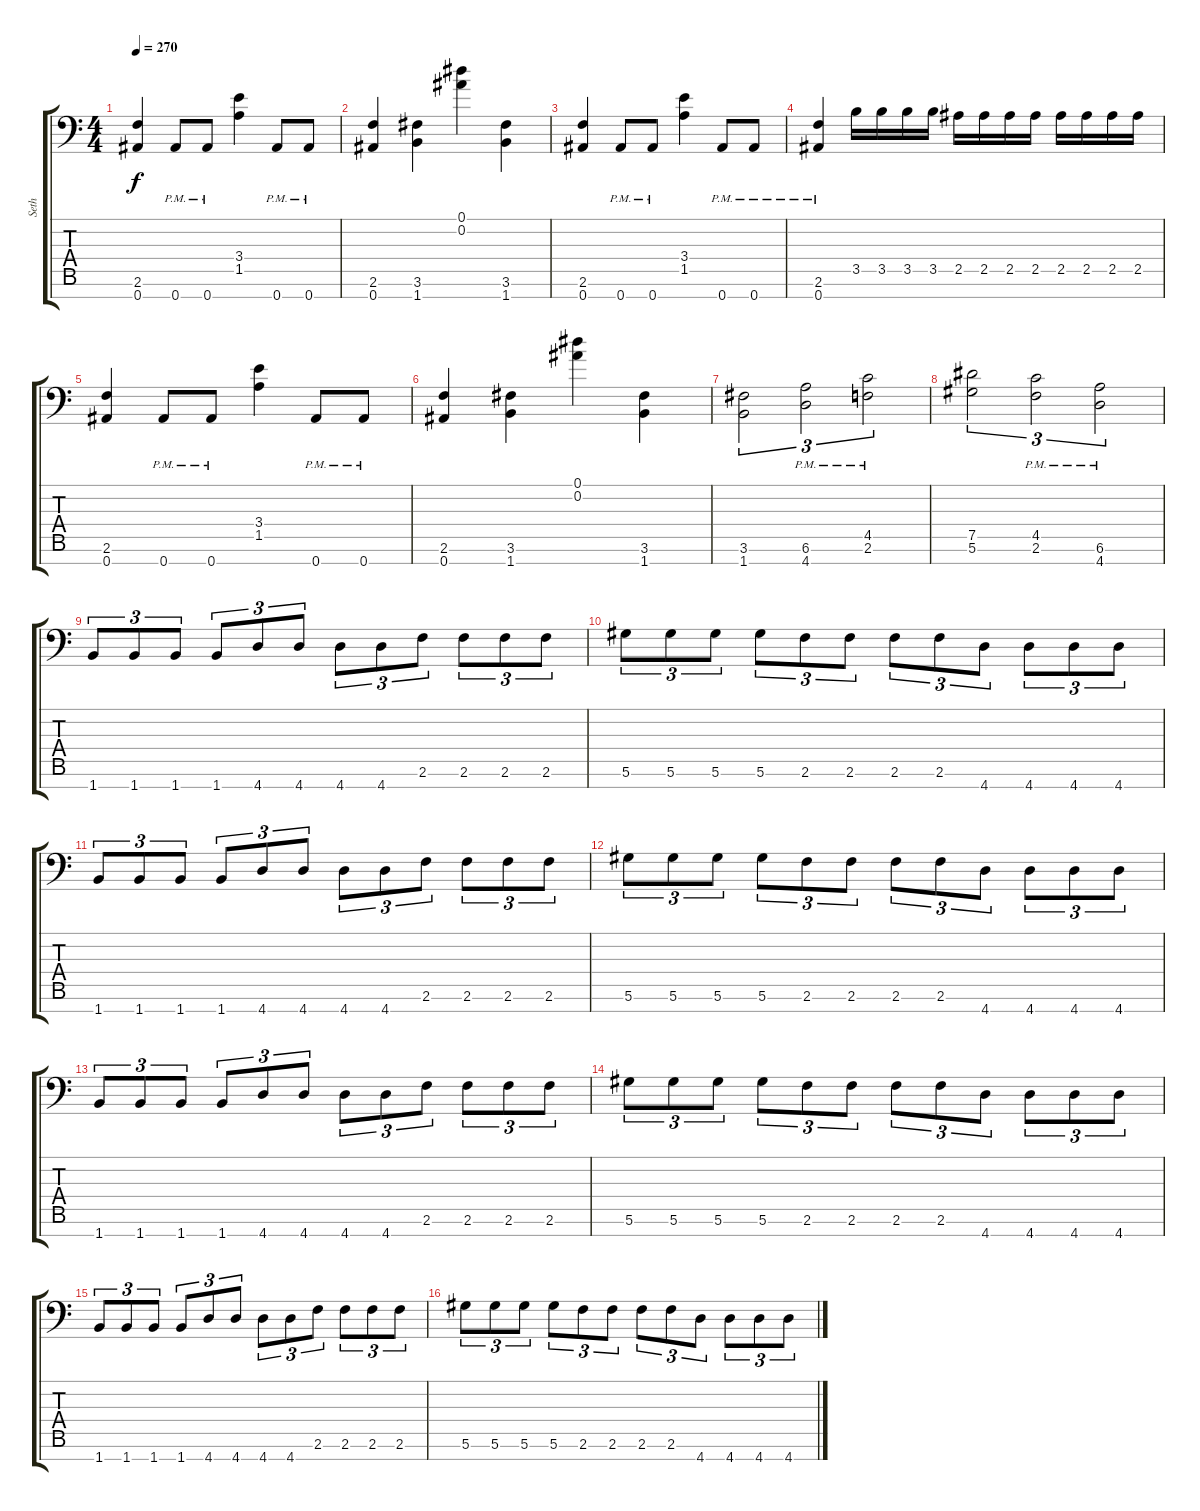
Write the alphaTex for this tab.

\track ("Seth" "Seth") {instrument distortionguitar}
\staff {score tabs}
\tuning (Eb4 Bb3 Gb3 Db3 Ab2 Eb2 Bb1) {hide}
\ts (4 4)
\tempo 270
\clef f4
\ks c
(2.6 0.7).4{dy f} 0.7{pm}.8 0.7{pm}.8 (3.4 1.5).4 0.7{pm}.8 0.7{pm}.8 |
(2.6 0.7).4 (3.6 1.7).4 (0.1 0.2).4 (3.6 1.7).4 |
(2.6 0.7).4 0.7{pm}.8 0.7{pm}.8 (3.4 1.5).4 0.7{pm}.8 0.7{pm}.8 |
(2.6{pm} 0.7{pm}).4 3.5.16 3.5.16 3.5.16 3.5.16 2.5.16 2.5.16 2.5.16 2.5.16 2.5.16 2.5.16 2.5.16 2.5.16 |
(2.6 0.7).4 0.7{pm}.8 0.7{pm}.8 (3.4 1.5).4 0.7{pm}.8 0.7{pm}.8 |
(2.6 0.7).4 (3.6 1.7).4 (0.1 0.2).4 (3.6 1.7).4 |
(3.6 1.7).2{tu (3 2)} (6.6{pm} 4.7{pm}).2{tu (3 2)} (4.5{pm} 2.6{pm}).2{tu (3 2)} |
(7.5 5.6).2{tu (3 2)} (4.5{pm} 2.6{pm}).2{tu (3 2)} (6.6{pm} 4.7{pm}).2{tu (3 2)} |
1.7.8{tu (3 2)} 1.7.8{tu (3 2)} 1.7.8{tu (3 2)} 1.7.8{tu (3 2)} 4.7.8{tu (3 2)} 4.7.8{tu (3 2)} 4.7.8{tu (3 2)} 4.7.8{tu (3 2)} 2.6.8{tu (3 2)} 2.6.8{tu (3 2)} 2.6.8{tu (3 2)} 2.6.8{tu (3 2)} |
5.6.8{tu (3 2)} 5.6.8{tu (3 2)} 5.6.8{tu (3 2)} 5.6.8{tu (3 2)} 2.6.8{tu (3 2)} 2.6.8{tu (3 2)} 2.6.8{tu (3 2)} 2.6.8{tu (3 2)} 4.7.8{tu (3 2)} 4.7.8{tu (3 2)} 4.7.8{tu (3 2)} 4.7.8{tu (3 2)} |
1.7.8{tu (3 2)} 1.7.8{tu (3 2)} 1.7.8{tu (3 2)} 1.7.8{tu (3 2)} 4.7.8{tu (3 2)} 4.7.8{tu (3 2)} 4.7.8{tu (3 2)} 4.7.8{tu (3 2)} 2.6.8{tu (3 2)} 2.6.8{tu (3 2)} 2.6.8{tu (3 2)} 2.6.8{tu (3 2)} |
5.6.8{tu (3 2)} 5.6.8{tu (3 2)} 5.6.8{tu (3 2)} 5.6.8{tu (3 2)} 2.6.8{tu (3 2)} 2.6.8{tu (3 2)} 2.6.8{tu (3 2)} 2.6.8{tu (3 2)} 4.7.8{tu (3 2)} 4.7.8{tu (3 2)} 4.7.8{tu (3 2)} 4.7.8{tu (3 2)} |
1.7.8{tu (3 2)} 1.7.8{tu (3 2)} 1.7.8{tu (3 2)} 1.7.8{tu (3 2)} 4.7.8{tu (3 2)} 4.7.8{tu (3 2)} 4.7.8{tu (3 2)} 4.7.8{tu (3 2)} 2.6.8{tu (3 2)} 2.6.8{tu (3 2)} 2.6.8{tu (3 2)} 2.6.8{tu (3 2)} |
5.6.8{tu (3 2)} 5.6.8{tu (3 2)} 5.6.8{tu (3 2)} 5.6.8{tu (3 2)} 2.6.8{tu (3 2)} 2.6.8{tu (3 2)} 2.6.8{tu (3 2)} 2.6.8{tu (3 2)} 4.7.8{tu (3 2)} 4.7.8{tu (3 2)} 4.7.8{tu (3 2)} 4.7.8{tu (3 2)} |
1.7.8{tu (3 2)} 1.7.8{tu (3 2)} 1.7.8{tu (3 2)} 1.7.8{tu (3 2)} 4.7.8{tu (3 2)} 4.7.8{tu (3 2)} 4.7.8{tu (3 2)} 4.7.8{tu (3 2)} 2.6.8{tu (3 2)} 2.6.8{tu (3 2)} 2.6.8{tu (3 2)} 2.6.8{tu (3 2)} |
5.6.8{tu (3 2)} 5.6.8{tu (3 2)} 5.6.8{tu (3 2)} 5.6.8{tu (3 2)} 2.6.8{tu (3 2)} 2.6.8{tu (3 2)} 2.6.8{tu (3 2)} 2.6.8{tu (3 2)} 4.7.8{tu (3 2)} 4.7.8{tu (3 2)} 4.7.8{tu (3 2)} 4.7.8{tu (3 2)}
